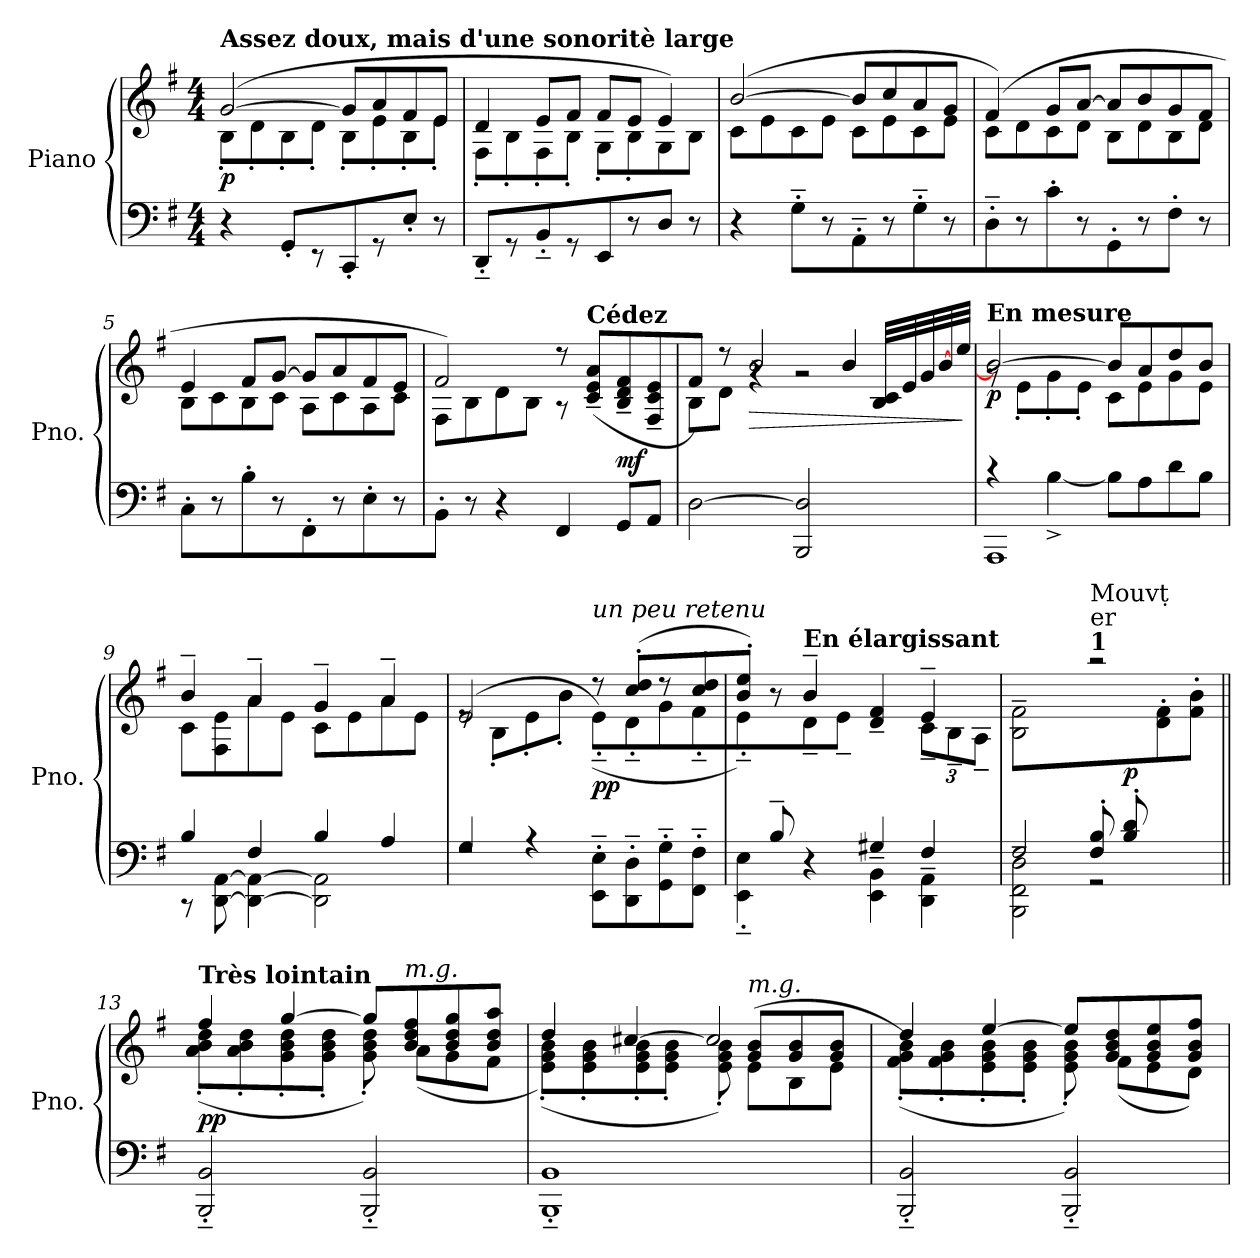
**kern	**kern	**dynam
*part1	*part1	*part1
*staff2	*staff1	*staff1/2
*I"Piano	*	*
*I'Pno.	*	*
*clefF4	*clefG2	*
*k[f#]	*k[f#]	*
*M4/4	*M4/4	*
*MM54	*MM54	*
=1	=1	=1
*	*^	*
!	!LO:TX:a:B:t=Assez doux, mais d'une sonoritè large	!	!
!	!	!	!LO:DY:b
4r	(>[2g/	8B'\L	p
.	.	8d'\	.
8GG'/L	.	8B'\	.
8r	.	8d'\J	.
8CC'/	8g/L]	8B'\L	.
8r	8a/	8e'\	.
8E'/J	8f#/	8B'\	.
8r	8e/J	8e'\J	.
=2	=2	=2	=2
8DD'~/L	4d/	8F#'\L	.
8r	.	8B'\	.
8BB'~/	8e/L	8F#'\	.
8r	8f#/J	8B'\J	.
8EE/	8f#/L	8G'\L	.
8r	8e/J	8B'\	.
8D/J	4e/)	8G\	.
8r	.	8B\J	.
=3	=3	=3	=3
4r	(>[2b/	8c\L	.
.	.	8e\	.
8G'~\L	.	8c\	.
8r	.	8e\J	.
8AA'~\	8b/L]	8c\L	.
8r	8cc/	8e\	.
8G'~\	8a/	8c\	.
8r	8g/J	8e\J	.
=4	=4	=4	=4
8D'~\	(>4f#/)	8c\L	.
8r	.	8d\	.
8c'\	8g/L	8c\	.
8r	[8a/J	8d\J	.
8GG'\	8a/L]	8B\L	.
8r	8b/	8d\	.
8F#'\J	8g/	8B\	.
8r	8f#/J	8d\J	.
!!LO:LB:g=z	!!
=5	=5	=5	=5
8C'\L	4e/	8B\L	.
8r	.	8c\	.
8B'\	8f#/L	8B\	.
8r	[8g/J	8c\J	.
8FF#'\	8g/L]	8A\L	.
8r	8a/	8c\	.
8E'\	8f#/	8A\	.
8r	8e/J	8c\J	.
=6	=6	=6	=6
8BB'\J	2f#/)	8F#\L	.
8r	.	8B\	.
4r	.	8d\	.
.	.	8B\J	.
4FF#/	8r	8r	.
!	!LO:TX:a:B:t=Cédez	!	!
.	(>8c/~ 8e/~ 8a/~L	8raayy	.
!	!	!	!LO:DY:b
8GG/L	8B/~ 8d/~ 8f#/~	8raayy	mf
8AA/J	8F#/~ 8c/~ 8e/~	8raayy	.
=7	=7	=7	=7
*	*	*^	*
[2D\	8f#~/J)	8B\L	4rcyy	.
.	8r	8d\J	.	.
!	!	!	!	!LO:HP:b
.	2b/	4rg	4rcyy	>
2BBB/ 2D/]	.	2rg	4rcyy	.
.	4b/	.	8rcyy	.
*	*	*	*Xtuplet	*
.	.	.	40B!/ 40c!/LLL	.
.	.	.	40e!/	.
.	.	.	40g!/	.
.	.	.	[40b!/	.
.	.	.	40ee!/JJJ	.
*	*v	*v	*v	*
.	.	]
=8	=8	=8
*^	*^	*
!	!	!LO:TX:a:B:t=En mesure	!	!
!	!	!	!	!LO:DY:b
1AAA	4rc	2b/_	8rg	p
.	.	.	8e'\L	.
.	[4B^\	.	8g'\	.
.	.	.	8e'\J	.
.	8B\L]	8b/L]	8c\L	.
.	8A\	8a/	8e\	.
.	8d\	8dd/	8g\	.
.	8B\J	8b/J	8e\J	.
!!LO:LB:g=z	!!
=9	=9	=9	=9	=9
8rCC	4B/	4b~/	8c\L	.
[8DD\ [8AA\	.	.	8F#\ 8e\	.
4DD\_ 4AA\_	4F#/	4a~/	8a\	.
.	.	.	8e\J	.
2DD\] 2AA\]	4B/	4g~/	8c\L	.
.	.	.	8e\	.
.	4A/	4a~/	8a\	.
.	.	.	8e\J	.
=10	=10	=10	=10	=10
4G/	2rF	(2e/	8re	.
.	.	.	8B'\L	.
4r	.	.	8e'\	.
.	.	.	8b'\J	.
!	!	!LO:TX:a:i:t=un peu retenu	!	!
!	!	!	!	!LO:DY:b
8EE\'~ 8E\'~L	4reyy	8r	(8e'~\L)	pp
8DD\'~ 8D\'~	.	(>8cc/' 8dd/'L	8d'~\	.
8GG\'~ 8G\'~	4reyy	8r	8g\	.
8FF#\'~ 8F#\'~J	.	8cc/' 8dd/'	8f#'~\	.
=11	=11	=11	=11	=11
*	*^	*	*	*
8ryy	4EE\'~ 4E\'~	4reyy	8b/' 8ee/'J)	8e'~\J)	.
8B~/L	.	.	8r	8ryy	.
!	!	!	!LO:TX:a:B:t=En élargissant	!	!
2.ryy	4r	4reyy	4b~/	8d~\	.
.	.	.	.	8e~\J	.
.	4G#X/	4EE\~ 4BB\~	4d/~ 4f#/~	4ryy	.
*	*	*	*	*tuplet	*
*	*	*	*	*Xbrackettup	*
.	4F#/	4DD\~ 4AA\~	4e~/	12c~\L	.
.	.	.	.	12B~\	.
.	.	.	.	12A~\J	.
=12	=12	=12	=12	=12	=12
*	*	*	*	*^	*
2ryy	2F#/	2BBB\~ 2FF#\~ 2D\~	2B/~ 2f#/~	2ryy	2ryy	.
!	!	!	!LO:TX:a:B:t=1	!	!	!
!	!	!	!LO:TX:a:t=er	!	!	!
!	!	!	!LO:TX:a:t=Mouvṭ	!	!	!
(8F#/' 8B/'L	2rEEyy	2r	4ryy	2raa	8ryy	.
!	!	!	!	!	!	!LO:DY:b
8B/' 8d/'	.	.	.	.	4.ryy	p
4ryy	.	.	8d\' 8f#\'	.	.	.
.	.	.	8f#\' 8b\'J)	.	.	.
*v	*v	*v	*	*	*	*
!!LO:LB:g=z
=13||	=13||	=13||	=13||	=13||
!	!LO:TX:a:B:t=Très lointain	!	!	!
!	!	!	!	!LO:DY:b
*	*	*v	*v	*
2BBB/'~ 2BB/'~	4ff#/	(8a\' 8b\' 8dd\'L	pp
.	.	8a\' 8b\' 8dd\'	.
.	[4gg/	8g\' 8b\' 8dd\'	.
.	.	8g\' 8b\' 8dd\'J	.
2BBB/'~ 2BB/'~	8gg/L]	8g\' 8b\' 8dd\')	.
!	!LO:TX:a:i:t=m.g.	!	!
.	8b/ 8dd/ 8ff#/	(8a\L	.
.	8b/ 8dd/ 8gg/	8g\	.
.	8b/ 8dd/ 8aa/J	8f#\J	.
=14	=14	=14	=14
*	*	*^	*
1BBB'~ 1BB'~	4dd/	(8e\' 8g\' 8b\'L)	8ryy	.
*	*	*v	*v	*
.	.	8e\' 8g\' 8b\'	.
.	[4cc#X/	8e\' 8g\' 8b\'	.
.	.	8e\' 8g\' 8b\'J	.
.	2cc#/]	8e\' 8g\' 8b\')	.
*	*	*^	*
!	!	!LO:TX:a:i:t=m.g.	!	!
.	.	8g/ 8b/L	(8e\L	.
.	.	8g/ 8b/	8B\	.
.	.	8g/ 8b/J	8e\J	.
*	*	*v	*v	*
=15	=15	=15	=15
2BBB/'~ 2BB/'~	4dd/	(8f#\' 8g\' 8b\'L)	.
.	.	8f#\' 8g\' 8b\'	.
.	[4ee/	8e\' 8g\' 8b\'	.
.	.	8e\' 8g\' 8b\'J	.
2BBB/'~ 2BB/'~	8ee/L]	8e\' 8g\' 8b\')	.
.	8g/ 8b/ 8dd/	(8f#\L	.
.	8g/ 8b/ 8ee/	8e\	.
.	8g/ 8b/ 8ff#/J	8d\J)	.
*	*v	*v	*
=	=	=
*-	*-	*-
